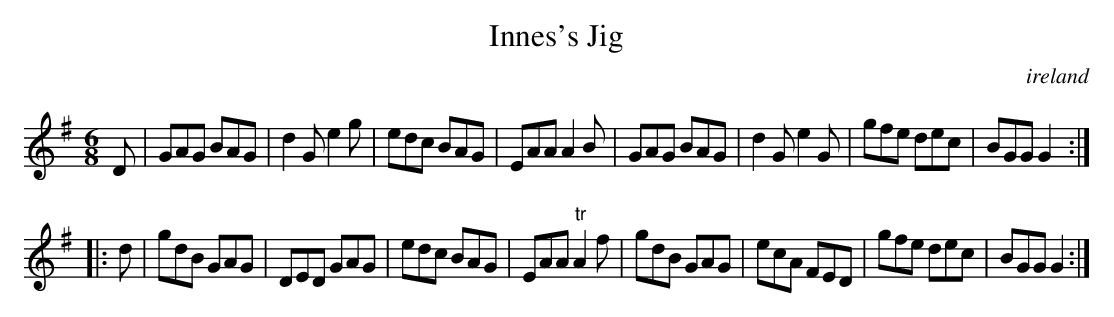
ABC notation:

X:1
T:Innes's Jig
O:ireland
M:6/8
K:G
D|\
GAG BAG| d2G e2g| edc BAG| EAA A2B|\
GAG BAG| d2G e2G| gfe dec| BGG G2::
d|\
gdB GAG| DED GAG| edc BAG| EAA "tr"A2f|\
gdB GAG| ecA FED| gfe dec| BGG G2:|
